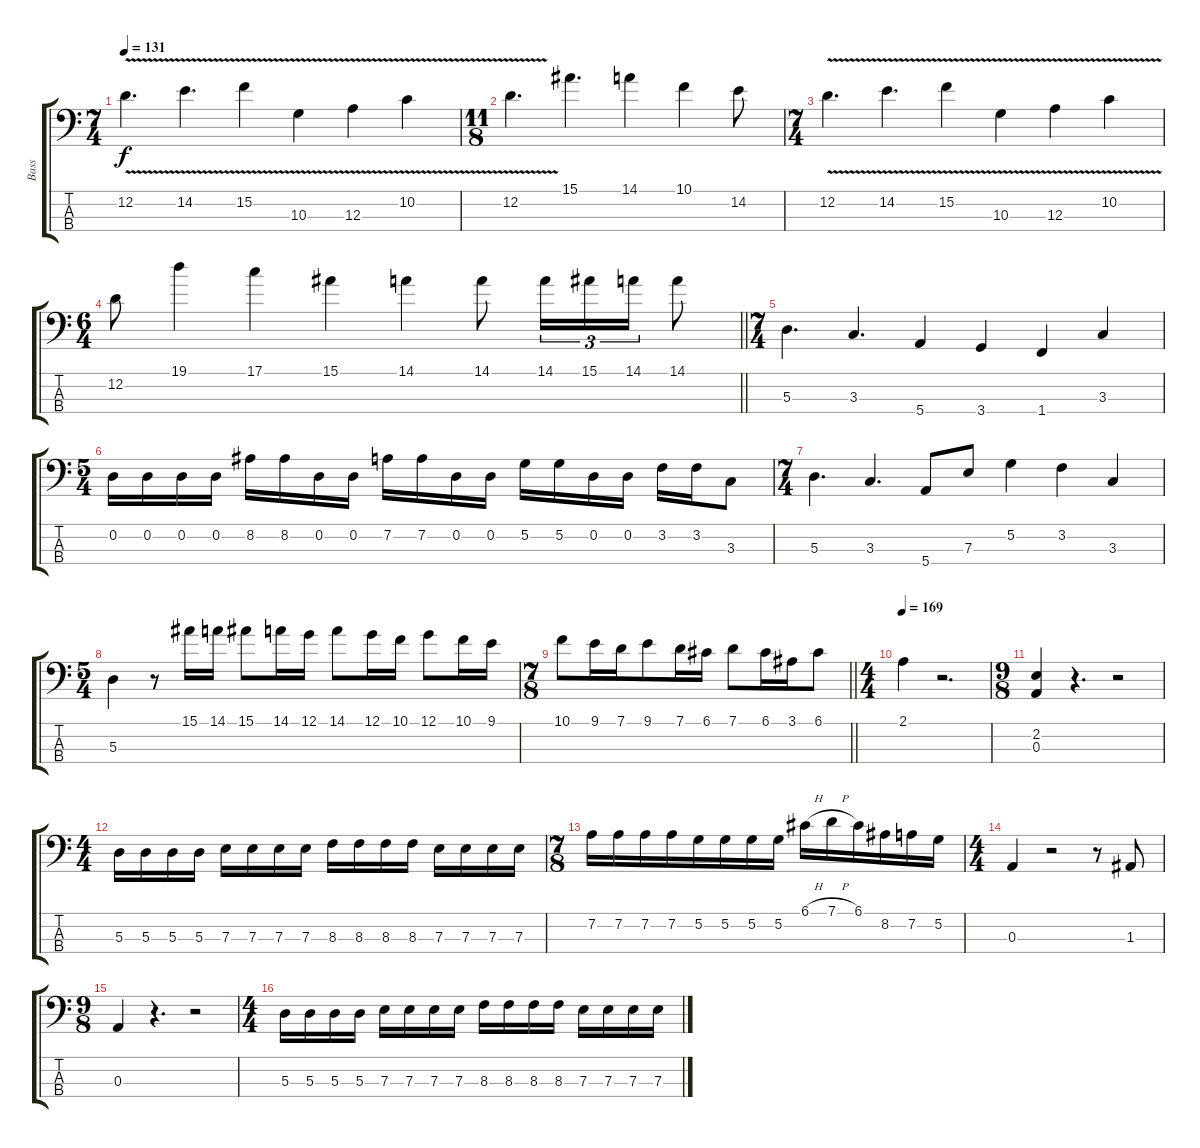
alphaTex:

\track ("Bass" "Bass") {instrument electricbassfinger}
\staff {score tabs}
\tuning (G2 D2 A1 E1) {hide}
\ts (7 4)
\tempo 131
\clef f4
\ks c
12.2{v}.4{d dy f} 14.2{v}.4{d} 15.2{v}.4 10.3{v}.4 12.3{v}.4 10.2{v}.4 |
\ts (11 8)
12.2{v}.4{d} 15.1.4{d} 14.1.4 10.1.4 14.2.8 |
\ts (7 4)
12.2{v}.4{d} 14.2{v}.4{d} 15.2{v}.4 10.3{v}.4 12.3{v}.4 10.2{v}.4 |
\ts (6 4)
\barLineRight lightlight
12.2.8 19.1.4 17.1.4 15.1.4 14.1.4 14.1.8 14.1.16{tu (3 2)} 15.1.16{tu (3 2)} 14.1.16{tu (3 2)} 14.1.8 |
\ts (7 4)
5.3.4{d} 3.3.4{d} 5.4.4 3.4.4 1.4.4 3.3.4 |
\ts (5 4)
0.2.16 0.2.16 0.2.16 0.2.16 8.2.16 8.2.16 0.2.16 0.2.16 7.2.16 7.2.16 0.2.16 0.2.16 5.2.16 5.2.16 0.2.16 0.2.16 3.2.16 3.2.16 3.3.8 |
\ts (7 4)
5.3.4{d} 3.3.4{d} 5.4.8 7.3.8 5.2.4 3.2.4 3.3.4 |
\ts (5 4)
5.3.4 r.8 15.1.16 14.1.16 15.1.8 14.1.16 12.1.16 14.1.8 12.1.16 10.1.16 12.1.8 10.1.16 9.1.16 |
\ts (7 8)
\barLineRight lightlight
10.1.8 9.1.16 7.1.16 9.1.8 7.1.16 6.1.16 7.1.8 6.1.16 3.1.16 6.1.8 |
\ts (4 4)
\tempo 169
2.1.4 r.2{d} |
\ts (9 8)
(2.2 0.3).4 r.4{d} r.2 |
\ts (4 4)
5.3.16 5.3.16 5.3.16 5.3.16 7.3.16 7.3.16 7.3.16 7.3.16 8.3.16 8.3.16 8.3.16 8.3.16 7.3.16 7.3.16 7.3.16 7.3.16 |
\ts (7 8)
7.2.16 7.2.16 7.2.16 7.2.16 5.2.16 5.2.16 5.2.16 5.2.16 6.1{h}.16 7.1{h}.16 6.1.16 8.2.16 7.2.16 5.2.16 |
\ts (4 4)
0.3.4 r.2 r.8 1.3.8 |
\ts (9 8)
0.3.4 r.4{d} r.2 |
\ts (4 4)
5.3.16 5.3.16 5.3.16 5.3.16 7.3.16 7.3.16 7.3.16 7.3.16 8.3.16 8.3.16 8.3.16 8.3.16 7.3.16 7.3.16 7.3.16 7.3.16
